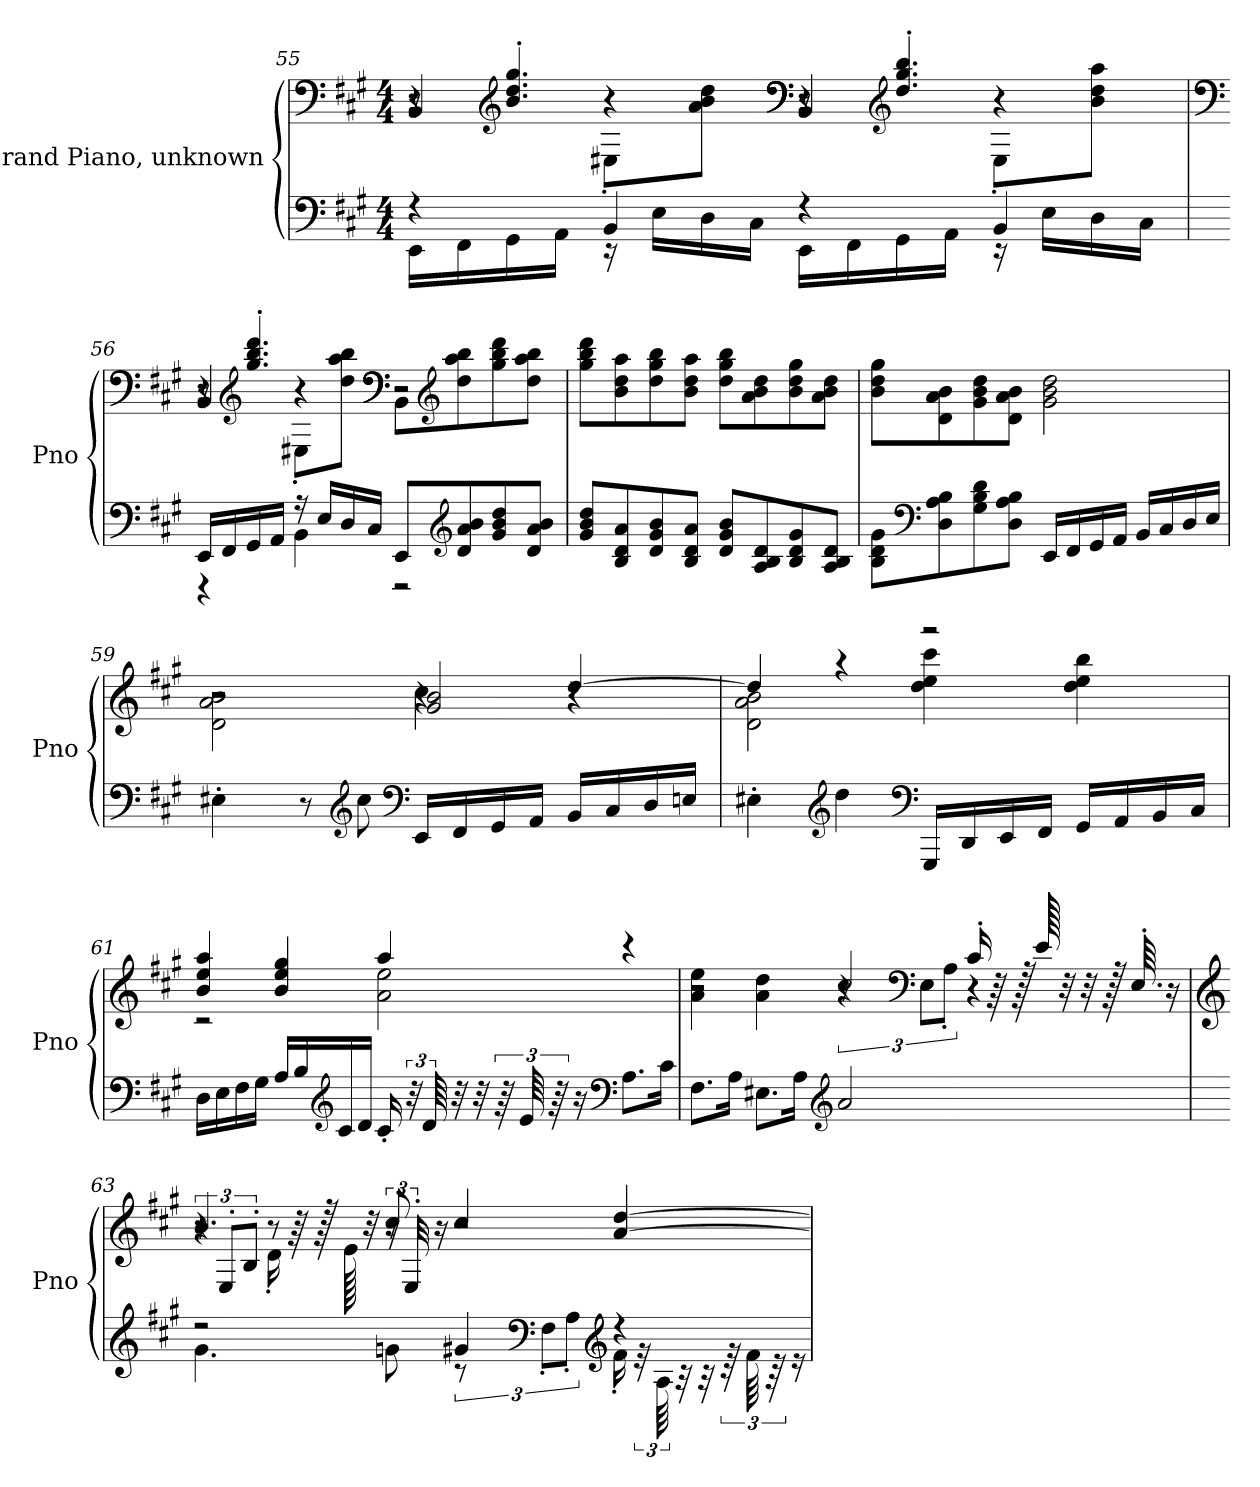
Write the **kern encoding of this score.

**kern	**kern
*part1	*part1
*staff2	*staff1
*I"Grand Piano, unknown	*
*I'Pno	*
!!LO:LB:g=z
*clefF4	*clefF4
*k[f#c#g#]	*k[f#c#g#]
*M4/4	*M4/4
=55	=55
*^	*^
*	*	*	*^
4r	16EE\LL	8r	4r	4BB/
.	16FF#\	.	.	.
*	*	*clefG2	*	*
.	16GG#\	4.b/' 4.dd/' 4.gg#/'	.	.
.	16AA\JJ	.	.	.
4BB/	16r	.	8E#X'\L	4r
.	16E\LL	.	.	.
.	16D\	.	8a\ 8b\ 8dd\J	.
.	16C#\JJ	.	.	.
*	*	*clefF4	*	*
4r	16EE\LL	8r	4r	4BB/
.	16FF#\	.	.	.
*	*	*clefG2	*	*
.	16GG#\	4.dd/' 4.gg#/' 4.bb/'	.	.
.	16AA\JJ	.	.	.
4BB/	16r	.	8E#'\L	4r
.	16E\LL	.	.	.
.	16D\	.	8b\ 8dd\ 8aa\J	.
.	16C#\JJ	.	.	.
=56	=56	=56	=56	=56
*	*	*clefF4	*	*
16EE/LL	4r	8r	4r	4BB/
16FF#/	.	.	.	.
*	*	*clefG2	*	*
16GG#/	.	4.gg#/' 4.bb/' 4.ddd/'	.	.
16AA/JJ	.	.	.	.
16r	4BB\	.	8E#X'\L	4r
16E/LL	.	.	.	.
16D/	.	.	8dd\ 8aa\ 8bb\J	.
16C#/JJ	.	.	.	.
*	*	*clefF4	*	*
8EE/L	2r	2r	8BB\L	2r
*clefG2	*	*clefG2	*	*
8d/ 8a/ 8b/	.	.	8dd\ 8aa\ 8bb\	.
8g#/ 8b/ 8dd/	.	.	8gg#\ 8bb\ 8ddd\	.
8d/ 8a/ 8b/J	.	.	8dd\ 8aa\ 8bb\J	.
*v	*v	*	*	*
*	*v	*v	*v
!!LO:LB:g=z
=57	=57
8g#/ 8b/ 8dd/L	8gg#\ 8bb\ 8ddd\L
8B/ 8d/ 8a/	8b\ 8dd\ 8aa\
8d/ 8g#/ 8b/	8dd\ 8gg#\ 8bb\
8B/ 8d/ 8a/J	8b\ 8dd\ 8aa\J
8d/ 8g#/ 8b/L	8dd\ 8gg#\ 8bb\L
8A/ 8B/ 8d/	8a\ 8b\ 8dd\
8B/ 8d/ 8g#/	8b\ 8dd\ 8gg#\
8A/ 8B/ 8d/J	8a\ 8b\ 8dd\J
=58	=58
8B\ 8d\ 8g#\L	8b\ 8dd\ 8gg#\L
*clefF4	*
8D\ 8A\ 8B\	8d\ 8a\ 8b\
8G#\ 8B\ 8d\	8g#\ 8b\ 8dd\
8D\ 8A\ 8B\J	8d\ 8a\ 8b\J
16EE/LL	2g#\ 2b\ 2dd\
16FF#/	.
16GG#/	.
16AA/JJ	.
16BB/LL	.
16C#/	.
16D/	.
16E/JJ	.
=59	=59
*	*^
*	*	*^
4E#X'\	2r	2d\ 2a\ 2b\	2r
8r	.	.	.
*clefG2	*	*	*
8cc#\	.	.	.
*clefF4	*	*	*
16EE/LL	4r	4cc#\	2g#/ 2b/
16FF#/	.	.	.
16GG#/	.	.	.
16AA/JJ	.	.	.
16BB/LL	[4dd/	4r	.
16C#/	.	.	.
16D/	.	.	.
16En/JJ	.	.	.
*	*	*v	*v
!!LO:LB:g=z
=60	=60	=60
4E#X'\	4dd/]	2d\ 2a\ 2b\
*clefG2	*	*
4dd\	4r	.
*clefF4	*	*
16GGG#/LL	2r	4dd\ 4ee\ 4ccc#\
16DD/	.	.
16EE/	.	.
16FF#/JJ	.	.
16GG#/LL	.	4dd\ 4ee\ 4bb\
16AA/	.	.
16BB/	.	.
16C#/JJ	.	.
=61	=61	=61
16D\LL	4b/ 4ee/ 4aa/	2r
16E\	.	.
16F#\	.	.
16G#\JJ	.	.
16A/LL	4b/ 4ee/ 4gg#/	.
16B/	.	.
*clefG2	*	*
16c#/	.	.
16d/JJ	.	.
16c#'/	4aa/	2a\ 2ee\
48r	.	.
96d/	.	.
32r	.	.
32r	.	.
96r	.	.
96e/	.	.
96r	.	.
16r	.	.
*clefF4	*	*
8.A\L	4r	.
16c#\Jk	.	.
!!LO:LB:g=z
=62	=62	=62
*	*	*^
8.F#\L	2r	4a\ 4ee\	2r
16A\Jk	.	.	.
8.E#X\L	.	4a\ 4dd\	.
16A\Jk	.	.	.
*clefG2	*	*	*
2a/	2cc#/	12r	4r
*	*clefF4	*	*
.	.	12E\L	.
.	.	12A'\J	.
.	.	4r	16c#'/
.	.	.	64r
.	.	.	128r
.	.	.	128e/
.	.	.	32r
.	.	.	32r
.	.	.	128r
.	.	.	64.E'/
.	.	.	16r
!!LO:PB:g=z	!!	!!
=63	=63	=63	=63
*	*clefG2	*	*
*^	*	*	*
2r	4.g#\	4.b/	4r	12r
.	.	.	.	12E'/L
.	.	.	.	12B'/J
.	.	.	16d'\	8r
.	.	.	64r	.
.	.	.	128r	.
.	.	.	128e\	.
.	.	.	32r	.
.	8gn\	8cc#/	8r	24r
.	.	.	.	48E'/
.	.	.	.	16r
4g#X/	12r	2r	2r	4cc#/
*clefF4	*	*	*	*
.	12F#'\L	.	.	.
.	12A'\J	.	.	.
*clefG2	*	*	*	*
4r	16f#'\	.	.	[4a/ [4dd/
.	48r	.	.	.
.	96A\	.	.	.
.	32r	.	.	.
.	32r	.	.	.
.	96r	.	.	.
.	96f#\	.	.	.
.	96r	.	.	.
.	16r	.	.	.
*v	*v	*	*	*
*	*v	*v	*v
=	=
*-	*-
